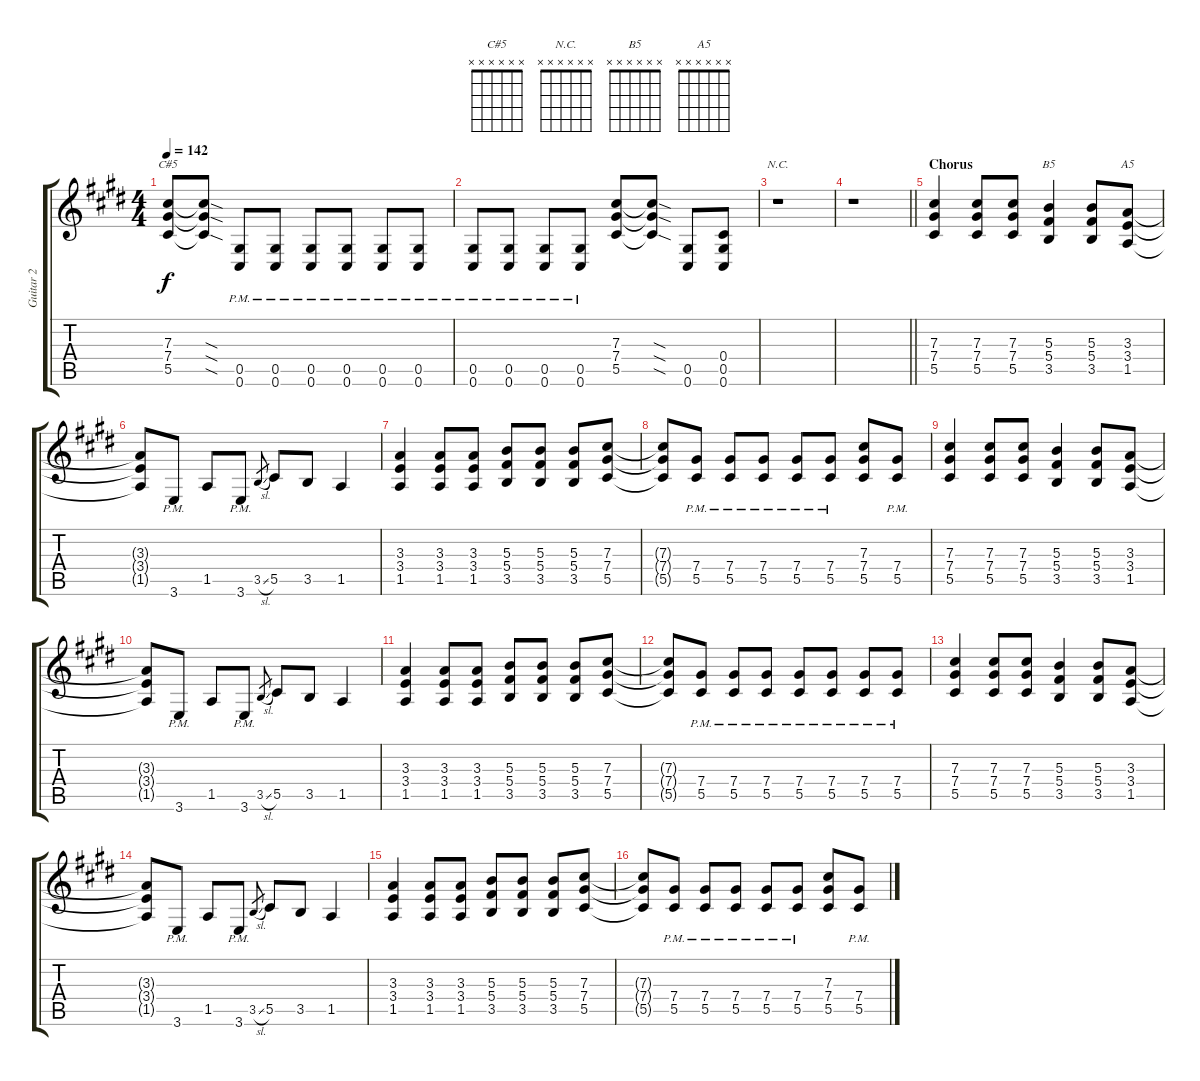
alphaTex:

\track ("Guitar 2" "Guitar 2") {instrument distortionguitar}
\staff {score tabs}
\tuning (Eb4 Bb3 Gb3 Db3 Ab2 Db2) {hide}
\chord ("C#5" x x x x x x)
\chord ("N.C." x x x x x x)
\chord ("B5" x x x x x x)
\chord ("A5" x x x x x x)
\ts (4 4)
\tempo 142
\clef g2
\ks c#minor
(7.3 7.4 5.5).8{ch "C#5" dy f} (7.3{sod t} 7.4{sod t} 5.5{sod t}).8 (0.5{pm} 0.6{pm}).8 (0.5{pm} 0.6{pm}).8 (0.5{pm} 0.6{pm}).8 (0.5{pm} 0.6{pm}).8 (0.5{pm} 0.6{pm}).8 (0.5{pm} 0.6{pm}).8 |
(0.5{pm} 0.6{pm}).8 (0.5{pm} 0.6{pm}).8 (0.5{pm} 0.6{pm}).8 (0.5{pm} 0.6{pm}).8 (7.3 7.4 5.5).8 (7.3{sod t} 7.4{sod t} 5.5{sod t}).8 (0.5 0.6).8 (0.4 0.5 0.6).8 |
r.1{ch "N.C."} |
\barLineRight lightlight
r.1 |
\section ("" "Chorus")
(7.3 7.4 5.5).4 (7.3 7.4 5.5).8 (7.3 7.4 5.5).8 (5.3 5.4 3.5).4{ch "B5"} (5.3 5.4 3.5).8 (3.3 3.4 1.5).8{ch "A5"} |
(3.3{t} 3.4{t} 1.5{t}).8 3.6{pm}.8 1.5.8 3.6{pm}.8 3.5{sl}.8{gr} 5.5.8 3.5.8 1.5.4 |
(3.3 3.4 1.5).4 (3.3 3.4 1.5).8 (3.3 3.4 1.5).8 (5.3 5.4 3.5).8 (5.3 5.4 3.5).8 (5.3 5.4 3.5).8 (7.3 7.4 5.5).8 |
(7.3{t} 7.4{t} 5.5{t}).8 (7.4{pm} 5.5{pm}).8 (7.4{pm} 5.5{pm}).8 (7.4{pm} 5.5{pm}).8 (7.4{pm} 5.5{pm}).8 (7.4{pm} 5.5{pm}).8 (7.3 7.4 5.5).8 (7.4{pm} 5.5{pm}).8 |
(7.3 7.4 5.5).4 (7.3 7.4 5.5).8 (7.3 7.4 5.5).8 (5.3 5.4 3.5).4 (5.3 5.4 3.5).8 (3.3 3.4 1.5).8 |
(3.3{t} 3.4{t} 1.5{t}).8 3.6{pm}.8 1.5.8 3.6{pm}.8 3.5{sl}.8{gr} 5.5.8 3.5.8 1.5.4 |
(3.3 3.4 1.5).4 (3.3 3.4 1.5).8 (3.3 3.4 1.5).8 (5.3 5.4 3.5).8 (5.3 5.4 3.5).8 (5.3 5.4 3.5).8 (7.3 7.4 5.5).8 |
(7.3{t} 7.4{t} 5.5{t}).8 (7.4{pm} 5.5{pm}).8 (7.4{pm} 5.5{pm}).8 (7.4{pm} 5.5{pm}).8 (7.4{pm} 5.5{pm}).8 (7.4{pm} 5.5{pm}).8 (7.4{pm} 5.5{pm}).8 (7.4{pm} 5.5{pm}).8 |
(7.3 7.4 5.5).4 (7.3 7.4 5.5).8 (7.3 7.4 5.5).8 (5.3 5.4 3.5).4 (5.3 5.4 3.5).8 (3.3 3.4 1.5).8 |
(3.3{t} 3.4{t} 1.5{t}).8 3.6{pm}.8 1.5.8 3.6{pm}.8 3.5{sl}.8{gr} 5.5.8 3.5.8 1.5.4 |
(3.3 3.4 1.5).4 (3.3 3.4 1.5).8 (3.3 3.4 1.5).8 (5.3 5.4 3.5).8 (5.3 5.4 3.5).8 (5.3 5.4 3.5).8 (7.3 7.4 5.5).8 |
(7.3{t} 7.4{t} 5.5{t}).8 (7.4{pm} 5.5{pm}).8 (7.4{pm} 5.5{pm}).8 (7.4{pm} 5.5{pm}).8 (7.4{pm} 5.5{pm}).8 (7.4{pm} 5.5{pm}).8 (7.3 7.4 5.5).8 (7.4{pm} 5.5{pm}).8
